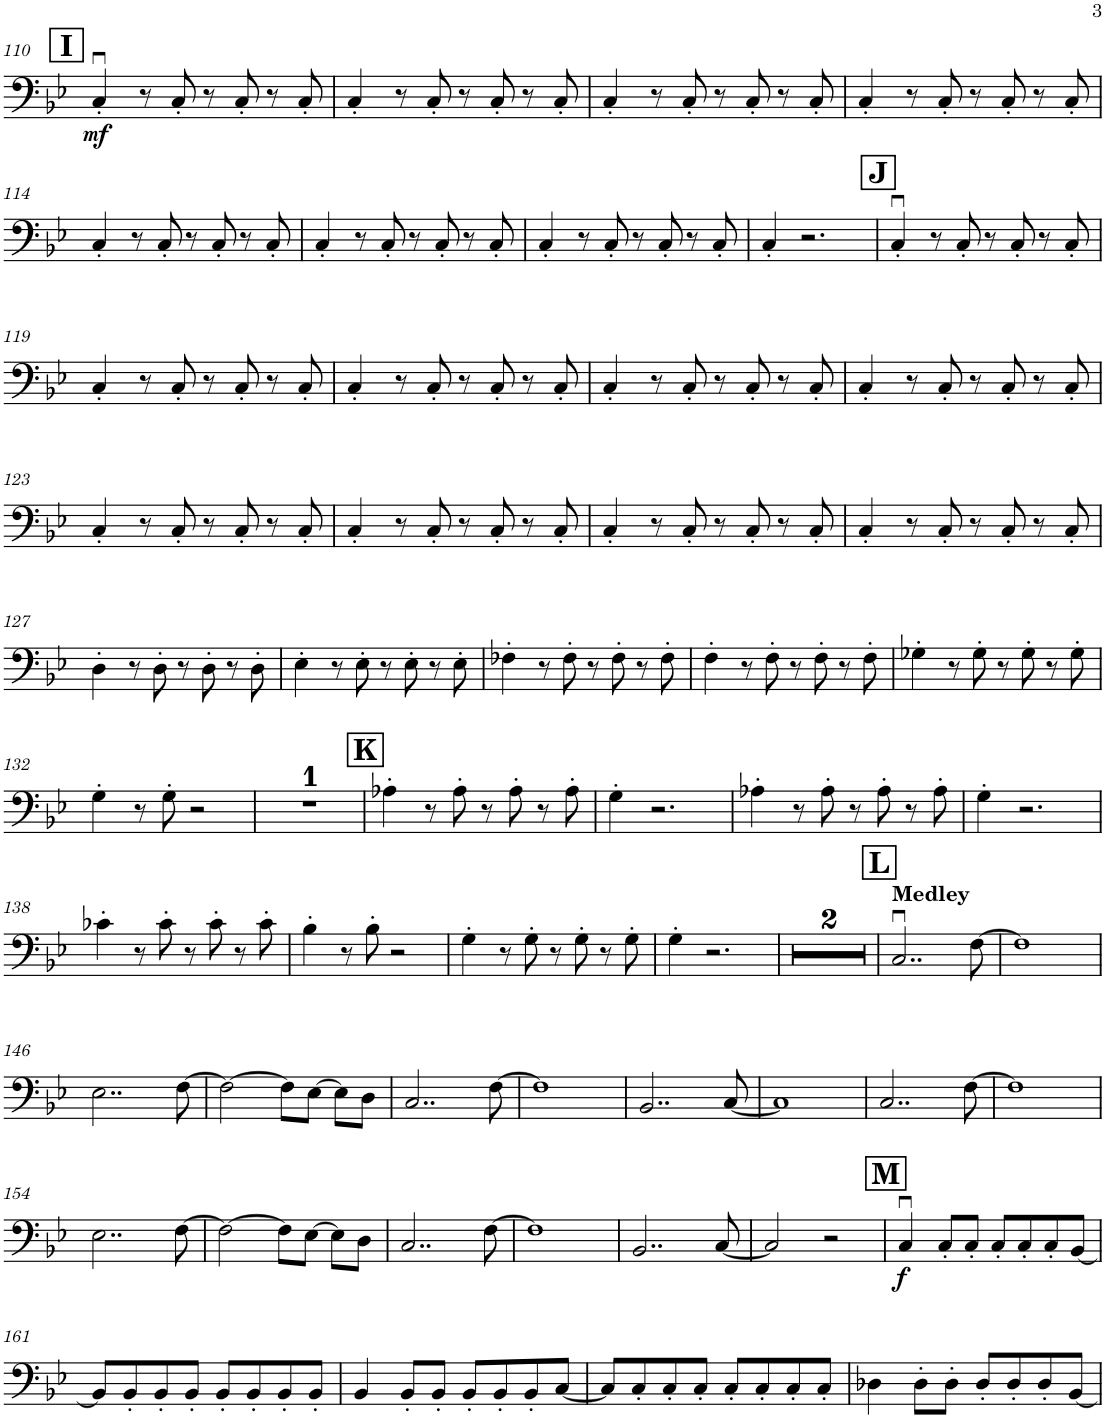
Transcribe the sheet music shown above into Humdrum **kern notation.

**kern	**dynam
*part1	*part1
*staff1	*staff1
*I"Contrabasses	*
*I'Cbs.	*
!!LO:PB:g=z
*clefF4	*
*Trd7c12	*
*k[b-e-]	*
*M4/4	*
!!LO:REH:place=s1:a:B:cj:fs=14:t=I
=110	=110
!	!LO:DY:b
4Cu'/	mf
8r	.
8C'/	.
8r	.
8C'/	.
8r	.
8C'/	.
=111	=111
4C'/	.
8r	.
8C'/	.
8r	.
8C'/	.
8r	.
8C'/	.
=112	=112
4C'/	.
8r	.
8C'/	.
8r	.
8C'/	.
8r	.
8C'/	.
=113	=113
4C'/	.
8r	.
8C'/	.
8r	.
8C'/	.
8r	.
8C'/	.
!!LO:LB:g=z
=114	=114
4C'/	.
8r	.
8C'/	.
8r	.
8C'/	.
8r	.
8C'/	.
=115	=115
4C'/	.
8r	.
8C'/	.
8r	.
8C'/	.
8r	.
8C'/	.
=116	=116
4C'/	.
8r	.
8C'/	.
8r	.
8C'/	.
8r	.
8C'/	.
=117	=117
4C'/	.
2.r	.
!!LO:REH:place=s1:a:B:cj:fs=14:t=J
=118	=118
4Cu'/	.
8r	.
8C'/	.
8r	.
8C'/	.
8r	.
8C'/	.
!!LO:LB:g=z
=119	=119
4C'/	.
8r	.
8C'/	.
8r	.
8C'/	.
8r	.
8C'/	.
=120	=120
4C'/	.
8r	.
8C'/	.
8r	.
8C'/	.
8r	.
8C'/	.
=121	=121
4C'/	.
8r	.
8C'/	.
8r	.
8C'/	.
8r	.
8C'/	.
=122	=122
4C'/	.
8r	.
8C'/	.
8r	.
8C'/	.
8r	.
8C'/	.
!!LO:LB:g=z
=123	=123
4C'/	.
8r	.
8C'/	.
8r	.
8C'/	.
8r	.
8C'/	.
=124	=124
4C'/	.
8r	.
8C'/	.
8r	.
8C'/	.
8r	.
8C'/	.
=125	=125
4C'/	.
8r	.
8C'/	.
8r	.
8C'/	.
8r	.
8C'/	.
=126	=126
4C'/	.
8r	.
8C'/	.
8r	.
8C'/	.
8r	.
8C'/	.
!!LO:LB:g=z
=127	=127
4D'\	.
8r	.
8D'\	.
8r	.
8D'\	.
8r	.
8D'\	.
=128	=128
4E-'\	.
8r	.
8E-'\	.
8r	.
8E-'\	.
8r	.
8E-'\	.
=129	=129
4F-X'\	.
8r	.
8F-'\	.
8r	.
8F-'\	.
8r	.
8F-'\	.
=130	=130
4F'\	.
8r	.
8F'\	.
8r	.
8F'\	.
8r	.
8F'\	.
=131	=131
4G-X'\	.
8r	.
8G-'\	.
8r	.
8G-'\	.
8r	.
8G-'\	.
!!LO:LB:g=z
=132	=132
4G'\	.
8r	.
8G'\	.
2r	.
=133	=133
1r	.
!!LO:REH:place=s1:a:B:cj:fs=14:t=K
=134	=134
4A-X'\	.
8r	.
8A-'\	.
8r	.
8A-'\	.
8r	.
8A-'\	.
=135	=135
4G'\	.
2.r	.
=136	=136
4A-X'\	.
8r	.
8A-'\	.
8r	.
8A-'\	.
8r	.
8A-'\	.
=137	=137
4G'\	.
2.r	.
!!LO:LB:g=z
=138	=138
4c-X'\	.
8r	.
8c-'\	.
8r	.
8c-'\	.
8r	.
8c-'\	.
=139	=139
4B-'\	.
8r	.
8B-'\	.
2r	.
=140	=140
4G'\	.
8r	.
8G'\	.
8r	.
8G'\	.
8r	.
8G'\	.
=141	=141
4G'\	.
2.r	.
=142	=142
1r	.
=143	=143
1r	.
!!LO:REH:place=s1:a:B:cj:fs=14:t=L
=144	=144
!LO:TX:a:B:t=Medley	!
2..Cu/	.
[8F\	.
=145	=145
1F]	.
!!LO:LB:g=z
=146	=146
2..E-\	.
[8F\	.
=147	=147
2F\_	.
8F\L]	.
[8E-\J	.
8E-\L]	.
8D\J	.
=148	=148
2..C/	.
[8F\	.
=149	=149
1F]	.
=150	=150
2..BB-/	.
[8C/	.
=151	=151
1C]	.
=152	=152
2..C/	.
[8F\	.
=153	=153
1F]	.
!!LO:LB:g=z
=154	=154
2..E-\	.
[8F\	.
=155	=155
2F\_	.
8F\L]	.
[8E-\J	.
8E-\L]	.
8D\J	.
=156	=156
2..C/	.
[8F\	.
=157	=157
1F]	.
=158	=158
2..BB-/	.
[8C/	.
=159	=159
2C/]	.
2r	.
!!LO:REH:place=s1:a:B:cj:fs=14:t=M
=160	=160
!	!LO:DY:b
4Cu/	f
8C'/L	.
8C'/J	.
8C'/L	.
8C'/	.
8C'/	.
[8BB-/J	.
!!LO:LB:g=z
=161	=161
8BB-/L]	.
8BB-'/	.
8BB-'/	.
8BB-'/J	.
8BB-'/L	.
8BB-'/	.
8BB-'/	.
8BB-'/J	.
=162	=162
4BB-/	.
8BB-'/L	.
8BB-'/J	.
8BB-'/L	.
8BB-'/	.
8BB-'/	.
[8C/J	.
=163	=163
8C/L]	.
8C'/	.
8C'/	.
8C'/J	.
8C'/L	.
8C'/	.
8C'/	.
8C'/J	.
=	=
*-	*-
